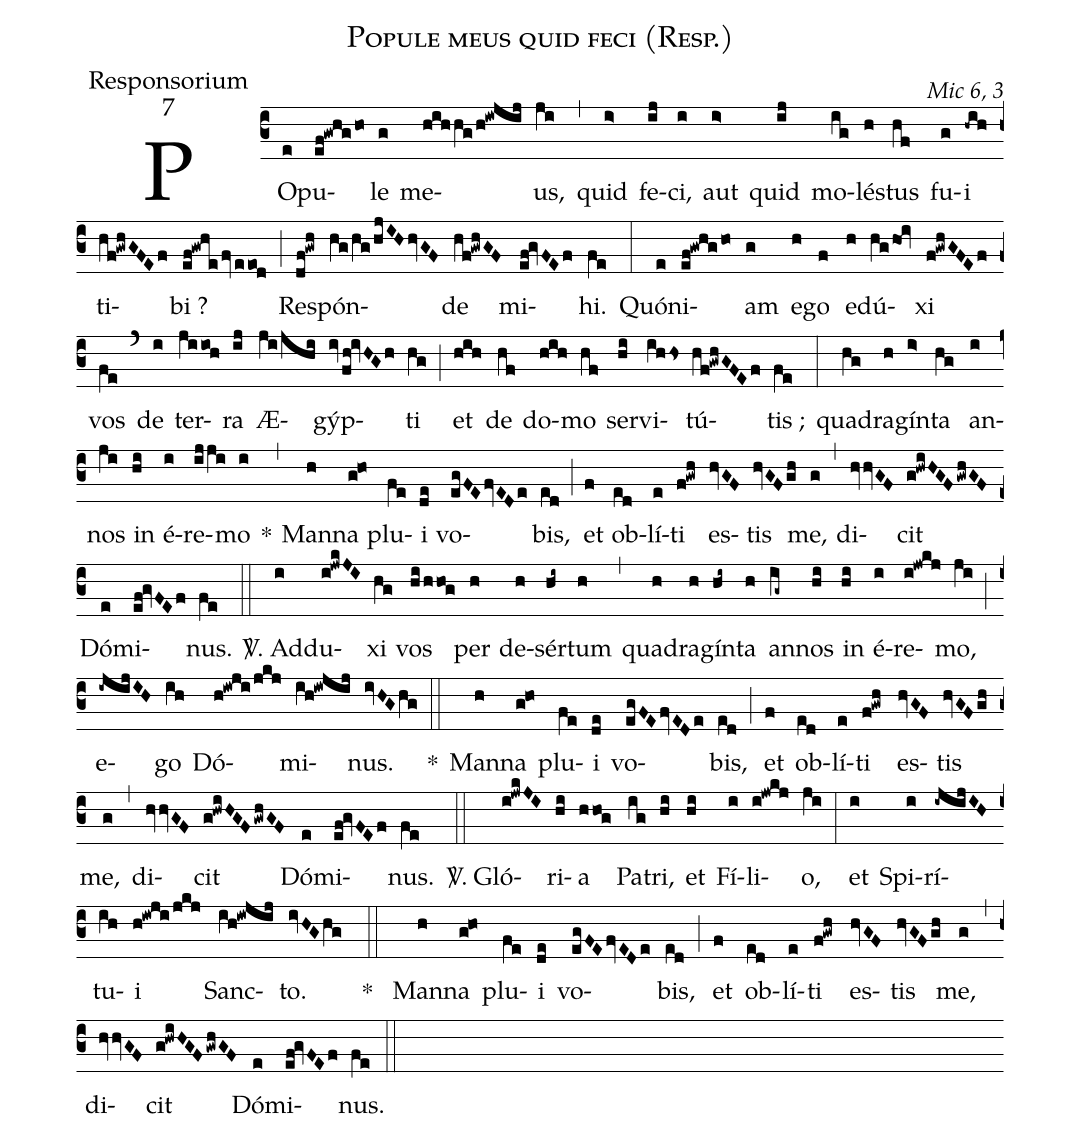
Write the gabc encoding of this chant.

name:Popule meus quid feci (Resp.);
office-part:Responsorium;
mode:7;
commentary:Mic 6, 3;
%%
(c3)PO(e)pu(ef!gwhg/ho)le(g) me(hihhg/h!iwjij)us,(ji) (,) quid(i>) fe(ij)ci,(i) aut(i>) quid(ij) mo(ig)lés(h)tus(hf) fu(g)i(-hih) ti(hf!gwhGFEf)bi ?(ef!gwhe/fveeod) (;) Re(df!gwh)spón(hg/hg/hjIHhvGF)de(hf!gwhGF) mi(ef!gvFEf)hi.(fe) (:) Quón(e)i(ef!gwhg/ho)am(g) e(h)go(f) e(h)dú(hg/hoi)xi(f!gwhGFEf) vos(fe) (`) de(i) ter(jiioh)ra(ij) Æ(ji/jhi)gýp(ivfh!ivHGh)ti(hg) (;) et(hih) de(hf) do(hih)mo(hf) ser(hi)vi(ihhs)tú(hf!gwhGFEf)tis ;(fe) (:) qua(hg)dra(h)gín(i>)ta(hg) an(i)nos(ji) in(hi) é(i)re(ijji)mo(i) *(,) Man(h)na(g!ho) plu(fe)i(de) vo(egFEfvEDe)bis,(ed) (;) et(f) ob(ed)lí(e)ti(f!gwh) es(hvGF)tis(hvGFgh) me,(g) (,) di(hvhvGF)cit(g!hwiHGF/gwhGF) Dó(e)mi(ef!gvFEf)nus.(fe) (::)

<sp>V/</sp>. Ad(i)du(i!jwkJI)xi(hg) vos(hi/hhog) per(h) de(h)sér(hi~)tum(h) (,) qua(h)dra(h)gín(hi~)ta(h) an(ig~)nos(hi) in(hi) é(i)re(i!jwkj)mo,(ji) (;) e(-ijijIH)go(ih) Dó(h!iwji/jkj)mi(ih!iwjij)nus.(ivHGhg) (::)
*() Man(h)na(g!ho) plu(fe)i(de) vo(egFEfvEDe)bis,(ed) (;) et(f) ob(ed)lí(e)ti(f!gwh) es(hvGF)tis(hvGFgh) me,(g) (,) di(hvhvGF)cit(g!hwiHGF/gwhGF) Dó(e)mi(ef!gvFEf)nus.(fe) (::)

<sp>V/</sp>. Gló(i!jwkJI)ri(hi)a(hhog) Pa(ig)tri,(hi) et(hi) Fí(i)li(i!jwkj)o,(ji) (:) et(i) Spi(i)rí(-ijijIH)tu(ih)i(h!iwji/jkj) Sanc(ih!iwjij)to.(ivHGhg) ( ::)
*() Man(h)na(g!ho) plu(fe)i(de) vo(egFEfvEDe)bis,(ed) (;) et(f) ob(ed)lí(e)ti(f!gwh) es(hvGF)tis(hvGFgh) me,(g) (,) di(hvhvGF)cit(g!hwiHGF/gwhGF) Dó(e)mi(ef!gvFEf)nus.(fe) (::)
